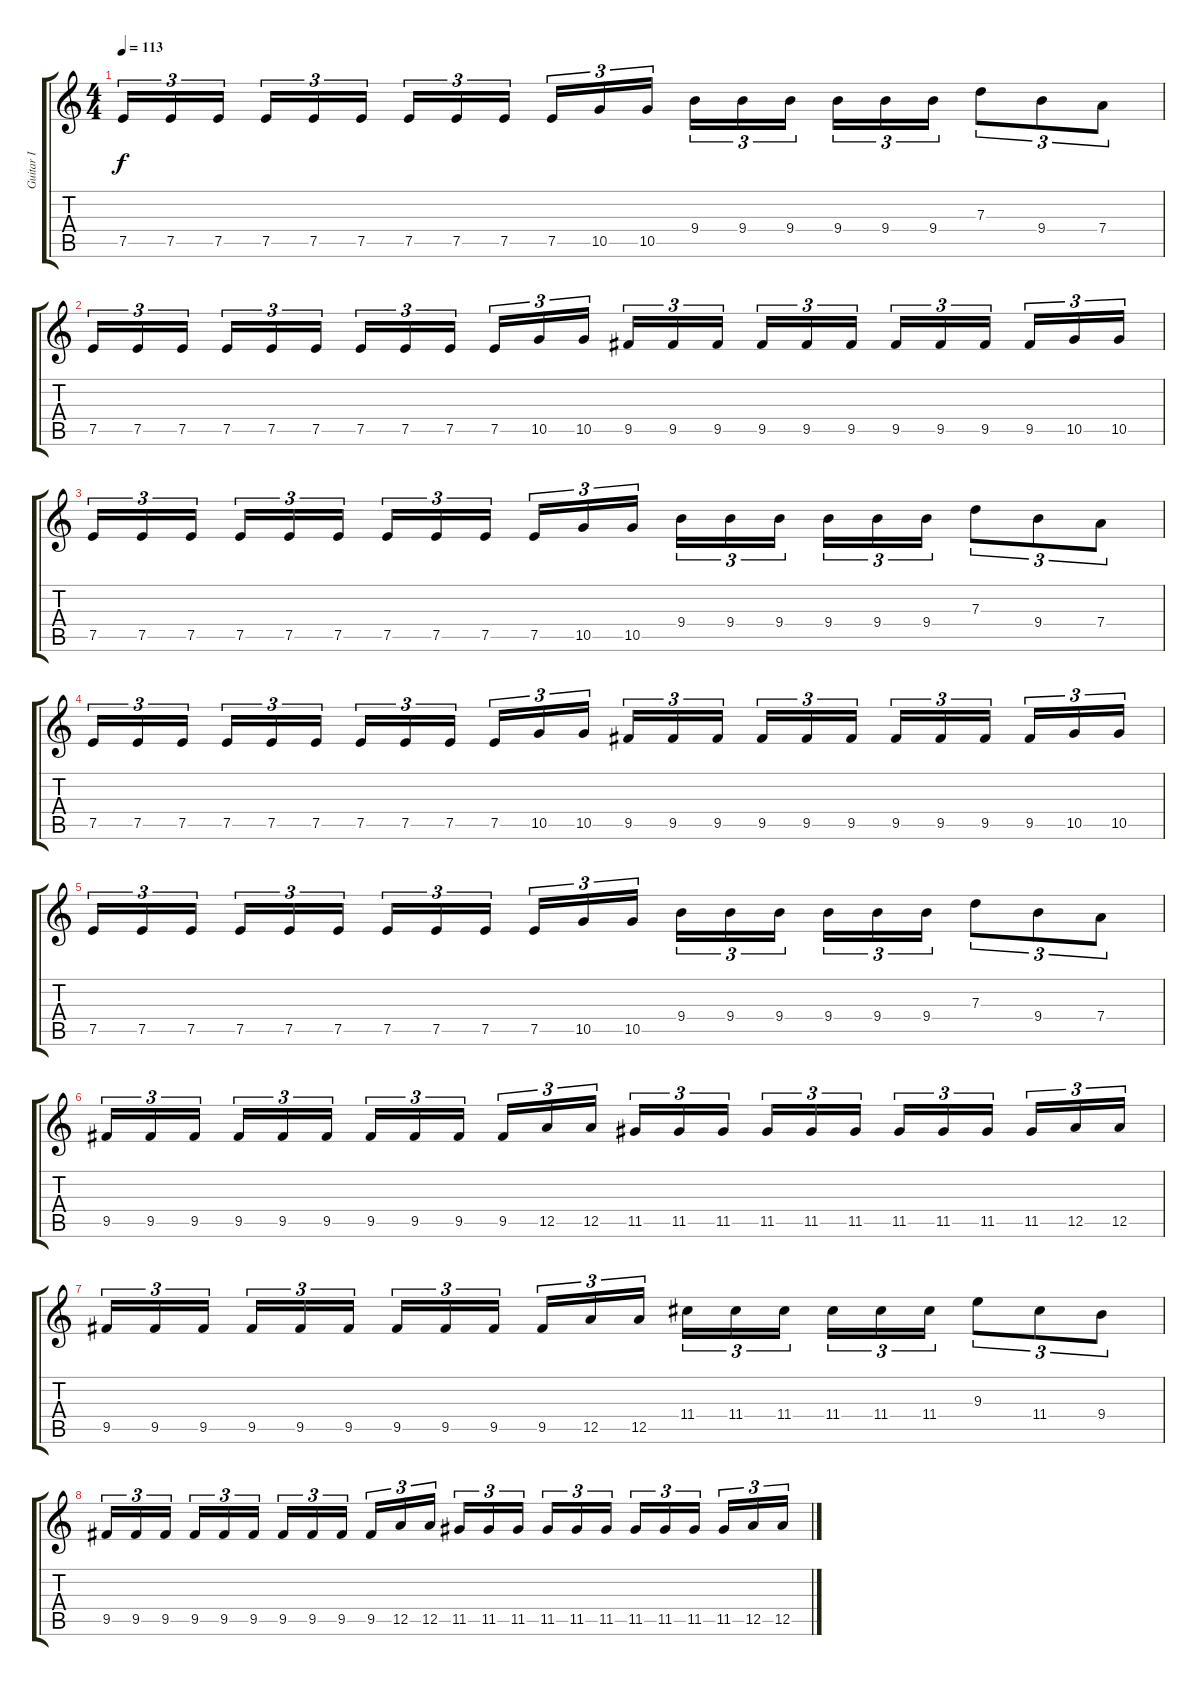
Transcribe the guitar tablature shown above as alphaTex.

\track ("Guitar I" "Guitar I") {instrument distortionguitar}
\staff {score tabs}
\tuning (E4 B3 G3 D3 A2 E2) {hide}
\ts (4 4)
\tempo 113
\clef g2
\ks c
7.5.16{tu (3 2) dy f} 7.5.16{tu (3 2)} 7.5.16{tu (3 2)} 7.5.16{tu (3 2)} 7.5.16{tu (3 2)} 7.5.16{tu (3 2)} 7.5.16{tu (3 2)} 7.5.16{tu (3 2)} 7.5.16{tu (3 2)} 7.5.16{tu (3 2)} 10.5.16{tu (3 2)} 10.5.16{tu (3 2)} 9.4.16{tu (3 2)} 9.4.16{tu (3 2)} 9.4.16{tu (3 2)} 9.4.16{tu (3 2)} 9.4.16{tu (3 2)} 9.4.16{tu (3 2)} 7.3.8{tu (3 2)} 9.4.8{tu (3 2)} 7.4.8{tu (3 2)} |
7.5.16{tu (3 2)} 7.5.16{tu (3 2)} 7.5.16{tu (3 2)} 7.5.16{tu (3 2)} 7.5.16{tu (3 2)} 7.5.16{tu (3 2)} 7.5.16{tu (3 2)} 7.5.16{tu (3 2)} 7.5.16{tu (3 2)} 7.5.16{tu (3 2)} 10.5.16{tu (3 2)} 10.5.16{tu (3 2)} 9.5.16{tu (3 2)} 9.5.16{tu (3 2)} 9.5.16{tu (3 2)} 9.5.16{tu (3 2)} 9.5.16{tu (3 2)} 9.5.16{tu (3 2)} 9.5.16{tu (3 2)} 9.5.16{tu (3 2)} 9.5.16{tu (3 2)} 9.5.16{tu (3 2)} 10.5.16{tu (3 2)} 10.5.16{tu (3 2)} |
7.5.16{tu (3 2)} 7.5.16{tu (3 2)} 7.5.16{tu (3 2)} 7.5.16{tu (3 2)} 7.5.16{tu (3 2)} 7.5.16{tu (3 2)} 7.5.16{tu (3 2)} 7.5.16{tu (3 2)} 7.5.16{tu (3 2)} 7.5.16{tu (3 2)} 10.5.16{tu (3 2)} 10.5.16{tu (3 2)} 9.4.16{tu (3 2)} 9.4.16{tu (3 2)} 9.4.16{tu (3 2)} 9.4.16{tu (3 2)} 9.4.16{tu (3 2)} 9.4.16{tu (3 2)} 7.3.8{tu (3 2)} 9.4.8{tu (3 2)} 7.4.8{tu (3 2)} |
7.5.16{tu (3 2)} 7.5.16{tu (3 2)} 7.5.16{tu (3 2)} 7.5.16{tu (3 2)} 7.5.16{tu (3 2)} 7.5.16{tu (3 2)} 7.5.16{tu (3 2)} 7.5.16{tu (3 2)} 7.5.16{tu (3 2)} 7.5.16{tu (3 2)} 10.5.16{tu (3 2)} 10.5.16{tu (3 2)} 9.5.16{tu (3 2)} 9.5.16{tu (3 2)} 9.5.16{tu (3 2)} 9.5.16{tu (3 2)} 9.5.16{tu (3 2)} 9.5.16{tu (3 2)} 9.5.16{tu (3 2)} 9.5.16{tu (3 2)} 9.5.16{tu (3 2)} 9.5.16{tu (3 2)} 10.5.16{tu (3 2)} 10.5.16{tu (3 2)} |
7.5.16{tu (3 2)} 7.5.16{tu (3 2)} 7.5.16{tu (3 2)} 7.5.16{tu (3 2)} 7.5.16{tu (3 2)} 7.5.16{tu (3 2)} 7.5.16{tu (3 2)} 7.5.16{tu (3 2)} 7.5.16{tu (3 2)} 7.5.16{tu (3 2)} 10.5.16{tu (3 2)} 10.5.16{tu (3 2)} 9.4.16{tu (3 2)} 9.4.16{tu (3 2)} 9.4.16{tu (3 2)} 9.4.16{tu (3 2)} 9.4.16{tu (3 2)} 9.4.16{tu (3 2)} 7.3.8{tu (3 2)} 9.4.8{tu (3 2)} 7.4.8{tu (3 2)} |
9.5.16{tu (3 2)} 9.5.16{tu (3 2)} 9.5.16{tu (3 2)} 9.5.16{tu (3 2)} 9.5.16{tu (3 2)} 9.5.16{tu (3 2)} 9.5.16{tu (3 2)} 9.5.16{tu (3 2)} 9.5.16{tu (3 2)} 9.5.16{tu (3 2)} 12.5.16{tu (3 2)} 12.5.16{tu (3 2)} 11.5.16{tu (3 2)} 11.5.16{tu (3 2)} 11.5.16{tu (3 2)} 11.5.16{tu (3 2)} 11.5.16{tu (3 2)} 11.5.16{tu (3 2)} 11.5.16{tu (3 2)} 11.5.16{tu (3 2)} 11.5.16{tu (3 2)} 11.5.16{tu (3 2)} 12.5.16{tu (3 2)} 12.5.16{tu (3 2)} |
9.5.16{tu (3 2)} 9.5.16{tu (3 2)} 9.5.16{tu (3 2)} 9.5.16{tu (3 2)} 9.5.16{tu (3 2)} 9.5.16{tu (3 2)} 9.5.16{tu (3 2)} 9.5.16{tu (3 2)} 9.5.16{tu (3 2)} 9.5.16{tu (3 2)} 12.5.16{tu (3 2)} 12.5.16{tu (3 2)} 11.4.16{tu (3 2)} 11.4.16{tu (3 2)} 11.4.16{tu (3 2)} 11.4.16{tu (3 2)} 11.4.16{tu (3 2)} 11.4.16{tu (3 2)} 9.3.8{tu (3 2)} 11.4.8{tu (3 2)} 9.4.8{tu (3 2)} |
9.5.16{tu (3 2)} 9.5.16{tu (3 2)} 9.5.16{tu (3 2)} 9.5.16{tu (3 2)} 9.5.16{tu (3 2)} 9.5.16{tu (3 2)} 9.5.16{tu (3 2)} 9.5.16{tu (3 2)} 9.5.16{tu (3 2)} 9.5.16{tu (3 2)} 12.5.16{tu (3 2)} 12.5.16{tu (3 2)} 11.5.16{tu (3 2)} 11.5.16{tu (3 2)} 11.5.16{tu (3 2)} 11.5.16{tu (3 2)} 11.5.16{tu (3 2)} 11.5.16{tu (3 2)} 11.5.16{tu (3 2)} 11.5.16{tu (3 2)} 11.5.16{tu (3 2)} 11.5.16{tu (3 2)} 12.5.16{tu (3 2)} 12.5.16{tu (3 2)}
